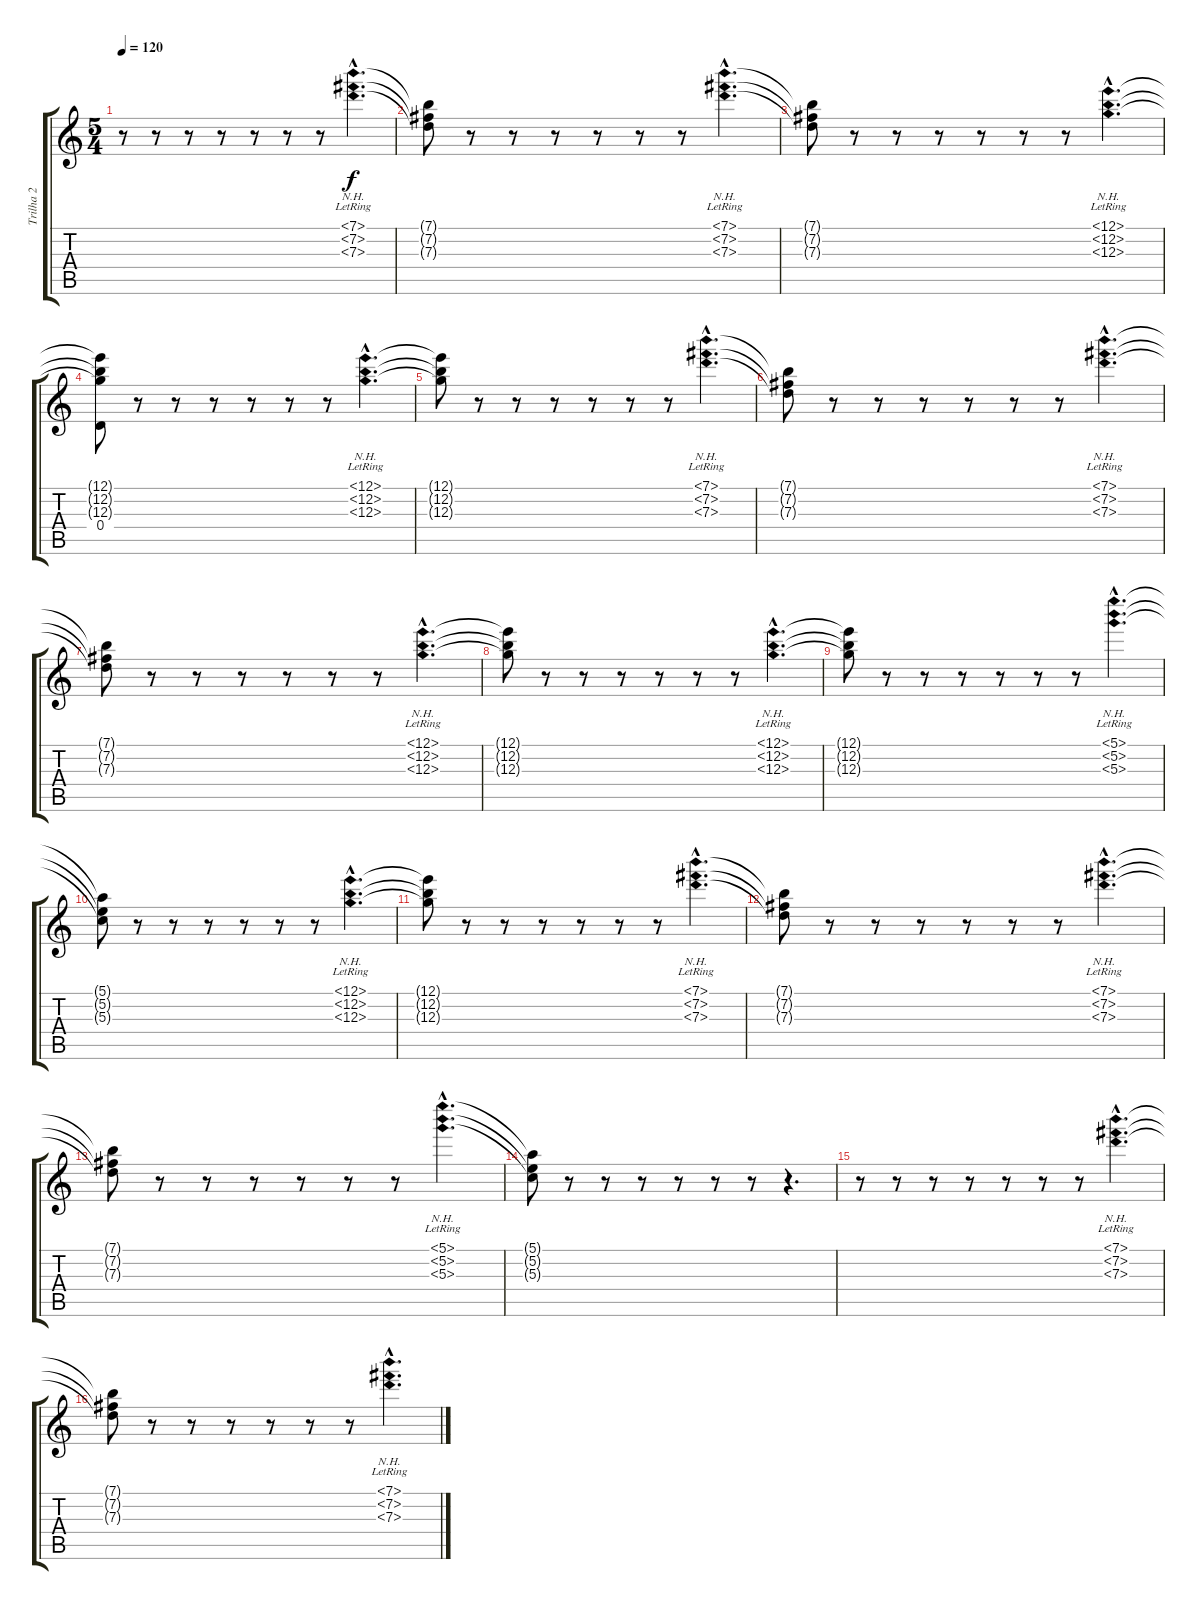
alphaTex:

\track ("Trilha 2" "Trilha 2") {instrument acousticguitarsteel}
\staff {score tabs}
\tuning (E4 B3 G3 D3 A2 E2) {hide}
\ts (5 4)
\tempo 120
\clef g2
\ks c
r.8{dy f instrument acousticguitarsteel} r.8 r.8 r.8 r.8 r.8 r.8 (7.1{nh hac lr} 7.2{nh hac lr} 7.3{nh hac lr}).4{d} |
(7.1{t} 7.2{t} 7.3{t}).8 r.8 r.8 r.8 r.8 r.8 r.8 (7.1{nh hac lr} 7.2{nh hac lr} 7.3{nh hac lr}).4{d} |
(7.1{t} 7.2{t} 7.3{t}).8 r.8 r.8 r.8 r.8 r.8 r.8 (12.1{nh hac lr} 12.2{nh hac lr} 12.3{nh hac lr}).4{d} |
(12.1{t} 12.2{t} 12.3{t} 0.4).8 r.8 r.8 r.8 r.8 r.8 r.8 (12.1{nh hac lr} 12.2{nh hac lr} 12.3{nh hac lr}).4{d} |
(12.1{t} 12.2{t} 12.3{t}).8 r.8 r.8 r.8 r.8 r.8 r.8 (7.1{nh hac lr} 7.2{nh hac lr} 7.3{nh hac lr}).4{d} |
(7.1{t} 7.2{t} 7.3{t}).8 r.8 r.8 r.8 r.8 r.8 r.8 (7.1{nh hac lr} 7.2{nh hac lr} 7.3{nh hac lr}).4{d} |
(7.1{t} 7.2{t} 7.3{t}).8 r.8 r.8 r.8 r.8 r.8 r.8 (12.1{nh hac lr} 12.2{nh hac lr} 12.3{nh hac lr}).4{d} |
(12.1{t} 12.2{t} 12.3{t}).8 r.8 r.8 r.8 r.8 r.8 r.8 (12.1{nh hac lr} 12.2{nh hac lr} 12.3{nh hac lr}).4{d} |
(12.1{t} 12.2{t} 12.3{t}).8 r.8 r.8 r.8 r.8 r.8 r.8 (5.1{nh hac lr} 5.2{nh hac lr} 5.3{nh hac lr}).4{d} |
(5.1{t} 5.2{t} 5.3{t}).8 r.8 r.8 r.8 r.8 r.8 r.8 (12.1{nh hac lr} 12.2{nh hac lr} 12.3{nh hac lr}).4{d} |
(12.1{t} 12.2{t} 12.3{t}).8 r.8 r.8 r.8 r.8 r.8 r.8 (7.1{nh hac lr} 7.2{nh hac lr} 7.3{nh hac lr}).4{d} |
(7.1{t} 7.2{t} 7.3{t}).8 r.8 r.8 r.8 r.8 r.8 r.8 (7.1{nh hac lr} 7.2{nh hac lr} 7.3{nh hac lr}).4{d} |
(7.1{t} 7.2{t} 7.3{t}).8 r.8 r.8 r.8 r.8 r.8 r.8 (5.1{nh hac lr} 5.2{nh hac lr} 5.3{nh hac lr}).4{d} |
(5.1{t} 5.2{t} 5.3{t}).8 r.8 r.8 r.8 r.8 r.8 r.8 r.4{d} |
r.8 r.8 r.8 r.8 r.8 r.8 r.8 (7.1{nh hac lr} 7.2{nh hac lr} 7.3{nh hac lr}).4{d} |
(7.1{t} 7.2{t} 7.3{t}).8 r.8 r.8 r.8 r.8 r.8 r.8 (7.1{nh hac lr} 7.2{nh hac lr} 7.3{nh hac lr}).4{d}
